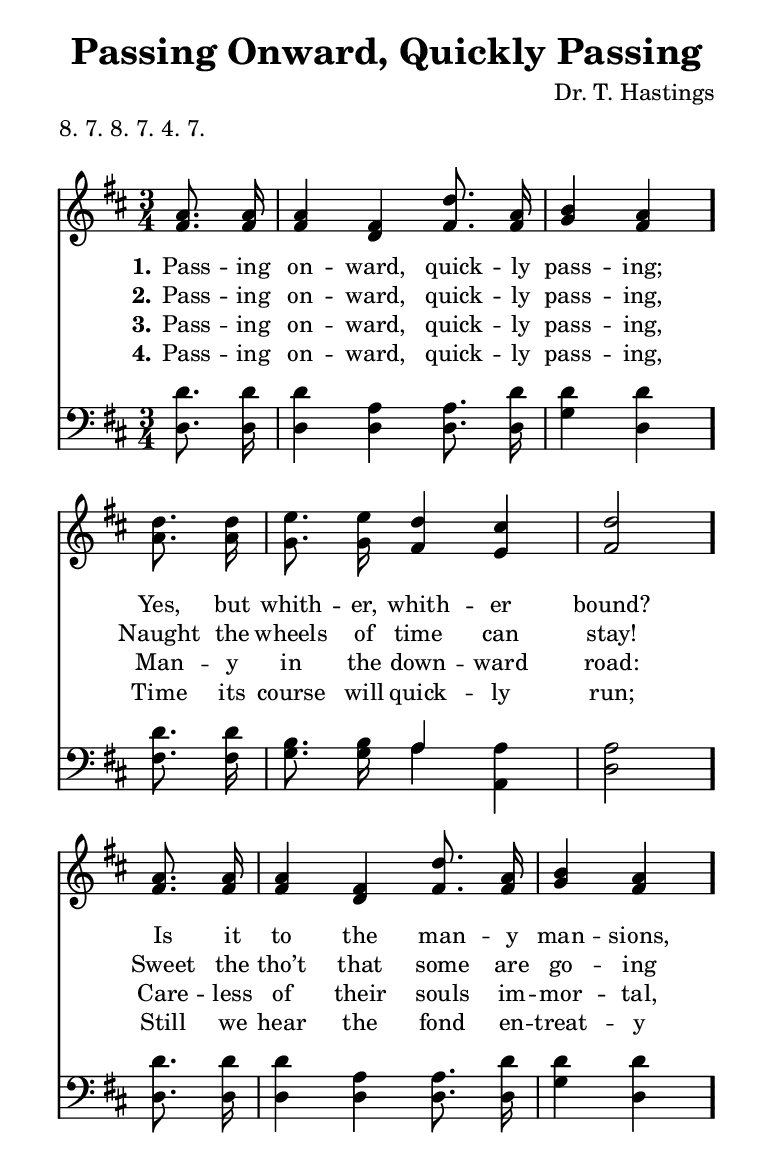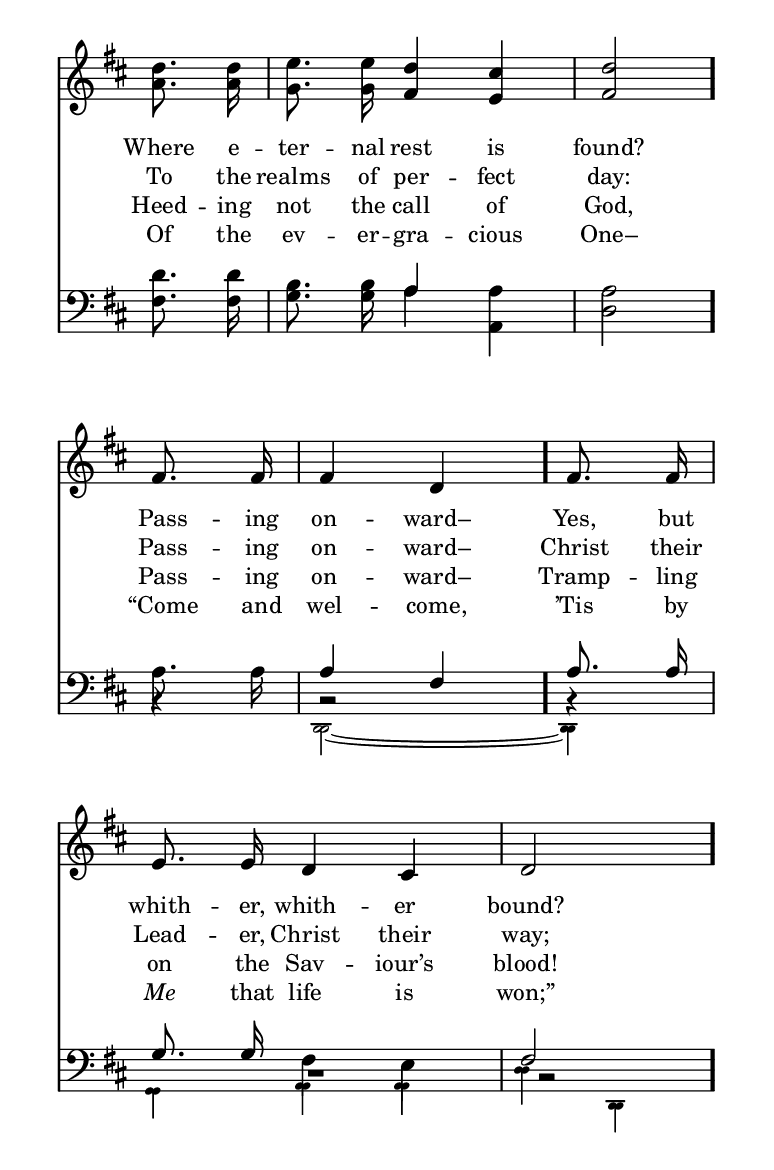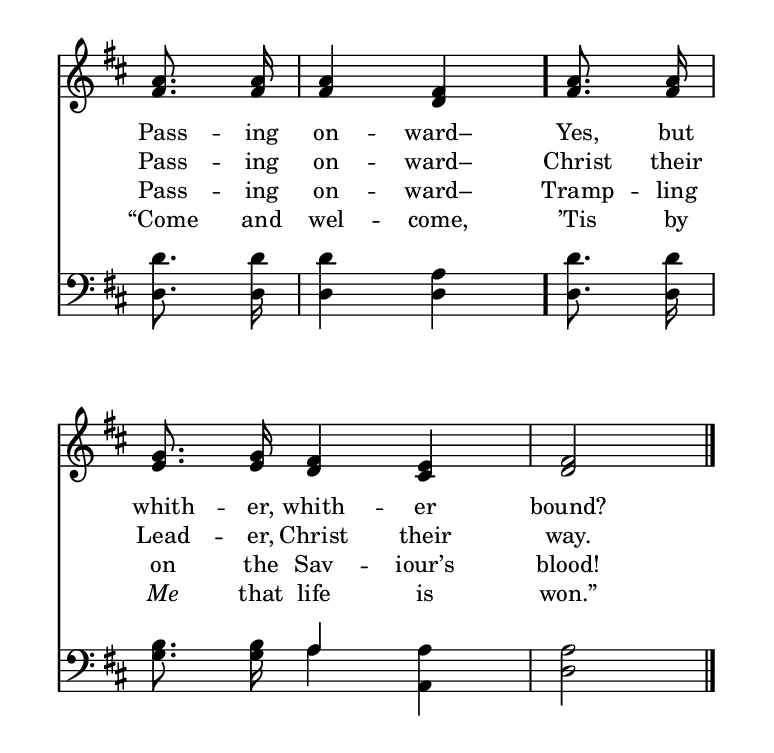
\include "common/global.ily"
\paper {
  \include "common/paper.ily"
}

\header{
  %gospel
  hymnnumber = "30"
  title = "Passing Onward, Quickly Passing"
  tunename = "Zion"
  meter = "8. 7. 8. 7. 4. 7."
  poet = ""
  composer = "Dr. T. Hastings"
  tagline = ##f
}

% for fermata in MIDI
ta = { \tempo 4=80 }
tb = { \tempo 4=40 }

patternAA = { c8. c16 | c4 c4 c8. c16 | c4 c4 }

patternBA = { c8. c16 | c8. c16 c4 c4 | c2 }
patternBB = { c4 | \once \override MultiMeasureRest.staff-position = #-8 R1*3/4 | c2 }

patternCA = { c8. c16 | c4 c4 }
patternCB = { c4 | c2 }

global = {
  \include "common/overrides.ily"
  \override Staff.TimeSignature.style = #'numbered
  \time 3/4
  \override Score.MetronomeMark.transparent = ##t % hide all fermata changes too
  \ta
  \key d \major
  \partial 4
  \autoBeamOff
}

notesSoprano = {
\global
\relative c'' {

  \changePitch \patternAA { a a | a fis d' a | b a }
  \changePitch \patternBA { d d | e e d cis  | d   }
  \changePitch \patternAA { a a | a fis d' a | b a }
  \changePitch \patternBA { d d | e e d cis  | d   }

  \changePitch \patternCA { fis, fis | fis d     }
  \changePitch \patternBA { fis fis  | e e d cis | d   }
  \changePitch \patternCA { a' a     | a fis     }
  \changePitch \patternBA { a a      | g g fis e | fis }

  \bar "|."

}
}

notesAlto = {
\global
\relative e' {

  \changePitch \patternAA { fis fis | fis d fis fis | g fis }
  \changePitch \patternBA { a a     | g g fis e     | fis   }
  \changePitch \patternAA { fis fis | fis d fis fis | g fis }
  \changePitch \patternBA { a a     | g g fis e     | fis   }

  \changePitch \patternCB { r       | r         }
  \changePitch \patternBB { r       |           | r } % middle rest is explicit in patternBB
  \changePitch \patternCA { fis fis | fis d     }
  \changePitch \patternBA { fis fis | e e d cis | d }

}
}

notesTenor = {
\global
\relative a {

  \changePitch \patternAA { d d | d a a d | d d }
  \changePitch \patternBA { d d | b b a a | a   }
  \changePitch \patternAA { d d | d a a d | d d }
  \changePitch \patternBA { d d | b b a a | a   }

  \changePitch \patternCA { a a  | a fis     }
  \changePitch \patternBA { a a  | g g fis e | fis }
  \changePitch \patternCA { d' d | d a       }
  \changePitch \patternBA { d d  | b b a a   | a   }

}
}

notesBass = {
\global
\relative f {

  \changePitch \patternAA { d d | d d d d | g d }
  \changePitch \patternBA { fis fis | g g a a, | d }
  \changePitch \patternAA { d d | d d d d | g d }
  \changePitch \patternBA { fis fis | g g a a, | d }

<<
  { b4 \rest | b2 \rest }
\\
  \override NoteHead.font-size = #-4 { \skip 4 | d,2 ~ }
>>

<<
  % XXX hacky (extra-offset doesn't scale, for one thing)
  { b'4 \rest | \once \override Rest.extra-offset = #'(15 . 0) b1*3/4 \rest | \once \override Rest.extra-offset = #'(1.7 . 0) b2 \rest }
\\
  \override NoteHead.font-size = #-4 { d,4 g4 a4 a4 | d4 d,4 }
>>

  \changePitch \patternCA { d' d | d d }
  \changePitch \patternBA { d d | g g a a, | d }

}
}

wordsA = \lyricmode {
\set stanza = "1."

Pass -- ing on -- ward, quick -- ly pass -- ing; \bar "."
Yes, but whith -- er, whith -- er bound? \bar "." \break
Is it to the man -- y man -- sions, \bar "."
Where e -- ter -- nal rest is found? \bar "." \break
Pass -- ing on -- ward– \bar "."
Yes, but whith -- er, whith -- er bound? \bar "." \break
Pass -- ing on -- ward– \bar "."
Yes, but whith -- er, whith -- er bound? \bar "." \break

}

wordsB = \lyricmode {
\set stanza = "2."

Pass -- ing on -- ward, quick -- ly pass -- ing,
Naught the wheels of time can stay!
Sweet the tho’t that some are go -- ing
To the realms of per -- fect day:
Pass -- ing on -- ward–
Christ their Lead -- er, Christ their way;
Pass -- ing on -- ward–
Christ their Lead -- er, Christ their way.

}

wordsC = \lyricmode {
\set stanza = "3."

Pass -- ing on -- ward, quick -- ly pass -- ing,
Man -- y in the down -- ward road:
Care -- less of their souls im -- mor -- tal,
Heed -- ing not the call of God,
Pass -- ing on -- ward–
Tramp -- ling on the Sav -- iour’s blood!
Pass -- ing on -- ward–
Tramp -- ling on the Sav -- iour’s blood!

}

wordsD = \lyricmode {
\set stanza = "4."

Pass -- ing on -- ward, quick -- ly pass -- ing,
Time its course will quick -- ly run;
Still we hear the fond en -- treat -- y
Of the ev -- er -- gra -- cious One–
“Come and wel -- come,
’Tis by { \italicsOn } Me { \italicsOff } that life is won;”
“Come and wel -- come,
’Tis by { \italicsOn } Me { \italicsOff } that life is won.”

}

\score {
  \context ChoirStaff <<
    \context Staff = upper <<
      \set Staff.autoBeaming = ##f
      \set ChoirStaff.systemStartDelimiter = #'SystemStartBar
      \set ChoirStaff.printPartCombineTexts = ##f
      \partcombine #'(2 . 9) \notesSoprano \notesAlto
      \context NullVoice = sopranos { \voiceOne << \notesSoprano >> }
      \context NullVoice = altos { \voiceTwo << \notesAlto >> }
      \context Lyrics = one   \lyricsto sopranos \wordsA
      \context Lyrics = two   \lyricsto sopranos \wordsB
      \context Lyrics = three \lyricsto sopranos \wordsC
      \context Lyrics = four  \lyricsto sopranos \wordsD
    >>
    \context Staff = men <<
      \set Staff.autoBeaming = ##f
      \clef bass
      \set ChoirStaff.printPartCombineTexts = ##f
      \partcombine #'(2 . 9) \notesTenor \notesBass
      \context NullVoice = tenors { \voiceOne << \notesTenor >> }
      \context NullVoice = basses { \voiceTwo << \notesBass >> }
    >>
  >>
  \layout {
    \include "common/layout.ily"
  }
  \midi{
    \include "common/midi.ily"
  }
}

\version "2.19.49"  % necessary for upgrading to future LilyPond versions.

% vi:set et ts=2 sw=2 ai nocindent syntax=lilypond:
